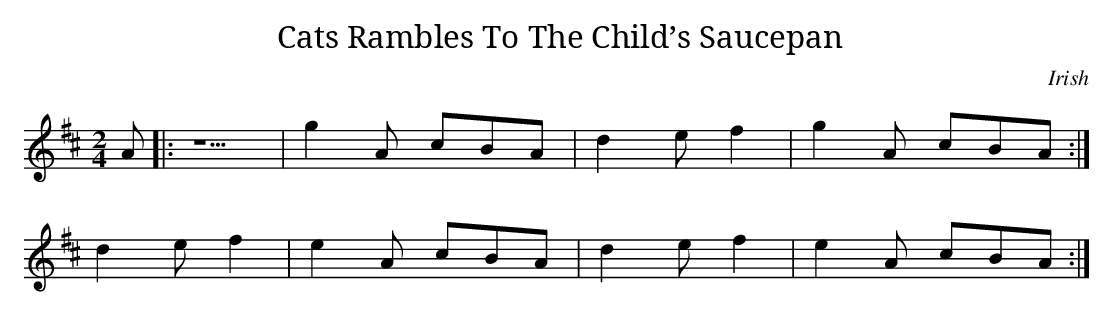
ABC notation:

X:1
T:Cats Rambles To The Child’s Saucepan
M:2/4
K:D
A |: z5 | g2 A cBA | d2 e f2 | g2 A cBA :|
d2 e f2 | e2 A cBA | d2 e f2 | e2 A cBA :|
